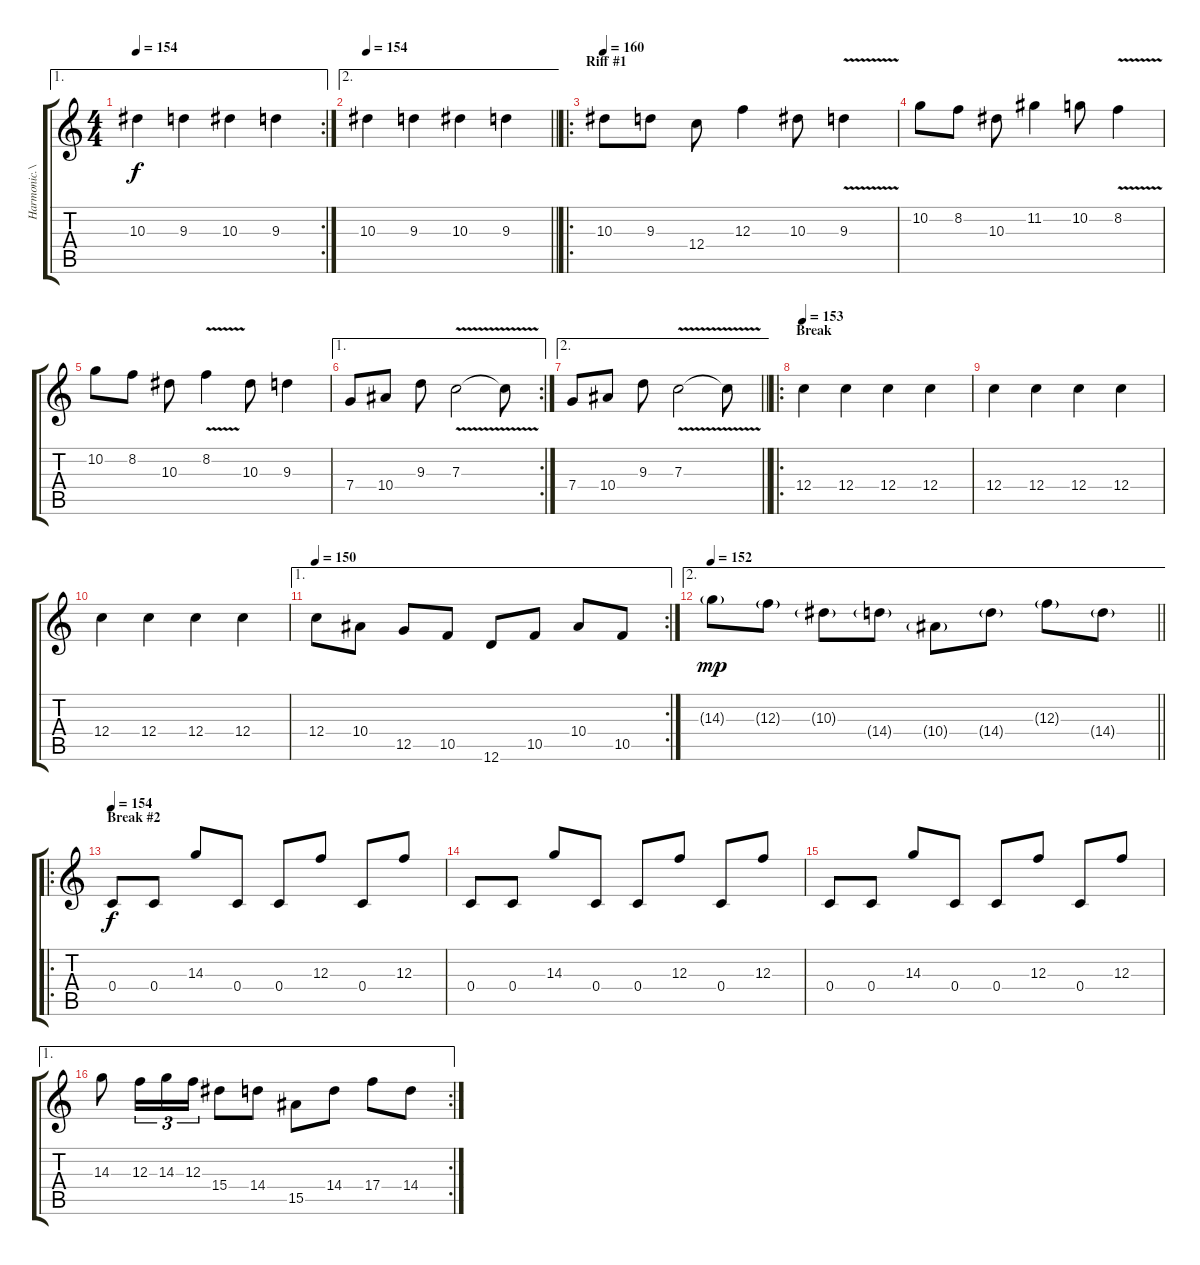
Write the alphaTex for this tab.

\track ("Harmonic.\\ Solo Guitar" "Harmonic.\\") {instrument distortionguitar}
\staff {score tabs}
\tuning (D4 A3 F3 C3 G2 D2) {hide}
\ae 1
\rc 2
\ts (4 4)
\tempo 154
\clef g2
\ks c
10.3.4{dy f} 9.3.4 10.3.4 9.3.4 |
\ae 2
\tempo 154
\barLineRight lightlight
10.3.4 9.3.4 10.3.4 9.3.4 |
\ro
\section ("" "Riff #1")
\tempo 160
10.3.8 9.3.8 12.4.8 12.3.4 10.3.8 9.3{v}.4 |
10.2.8 8.2.8 10.3.8 11.2.4 10.2.8 8.2{v}.4 |
10.2.8 8.2.8 10.3.8 8.2{v}.4 10.3.8 9.3.4 |
\ae 1
\rc 2
7.4.8 10.4.8 9.3.8 7.3{v}.2 7.3{t}.8 |
\ae 2
\barLineRight lightlight
7.4.8 10.4.8 9.3.8 7.3{v}.2 7.3{t}.8 |
\ro
\section ("" "Break")
\tempo 153
12.4.4 12.4.4 12.4.4 12.4.4 |
12.4.4 12.4.4 12.4.4 12.4.4 |
12.4.4 12.4.4 12.4.4 12.4.4 |
\ae 1
\rc 2
\tempo 150
12.4.8 10.4.8 12.5.8 10.5.8 12.6.8 10.5.8 10.4.8 10.5.8 |
\ae 2
\tempo 152
\barLineRight lightlight
14.3{g}.8{dy mp} 12.3{g}.8 10.3{g}.8 14.4{g}.8 10.4{g}.8 14.4{g}.8 12.3{g}.8 14.4{g}.8 |
\ro
\section ("" "Break #2")
\tempo 154
0.4.8{dy f} 0.4.8 14.3.8 0.4.8 0.4.8 12.3.8 0.4.8 12.3.8 |
0.4.8 0.4.8 14.3.8 0.4.8 0.4.8 12.3.8 0.4.8 12.3.8 |
0.4.8 0.4.8 14.3.8 0.4.8 0.4.8 12.3.8 0.4.8 12.3.8 |
\ae 1
\rc 2
14.3.8 12.3.16{tu (3 2)} 14.3.16{tu (3 2)} 12.3.16{tu (3 2)} 15.4.8 14.4.8 15.5.8 14.4.8 17.4.8 14.4.8
